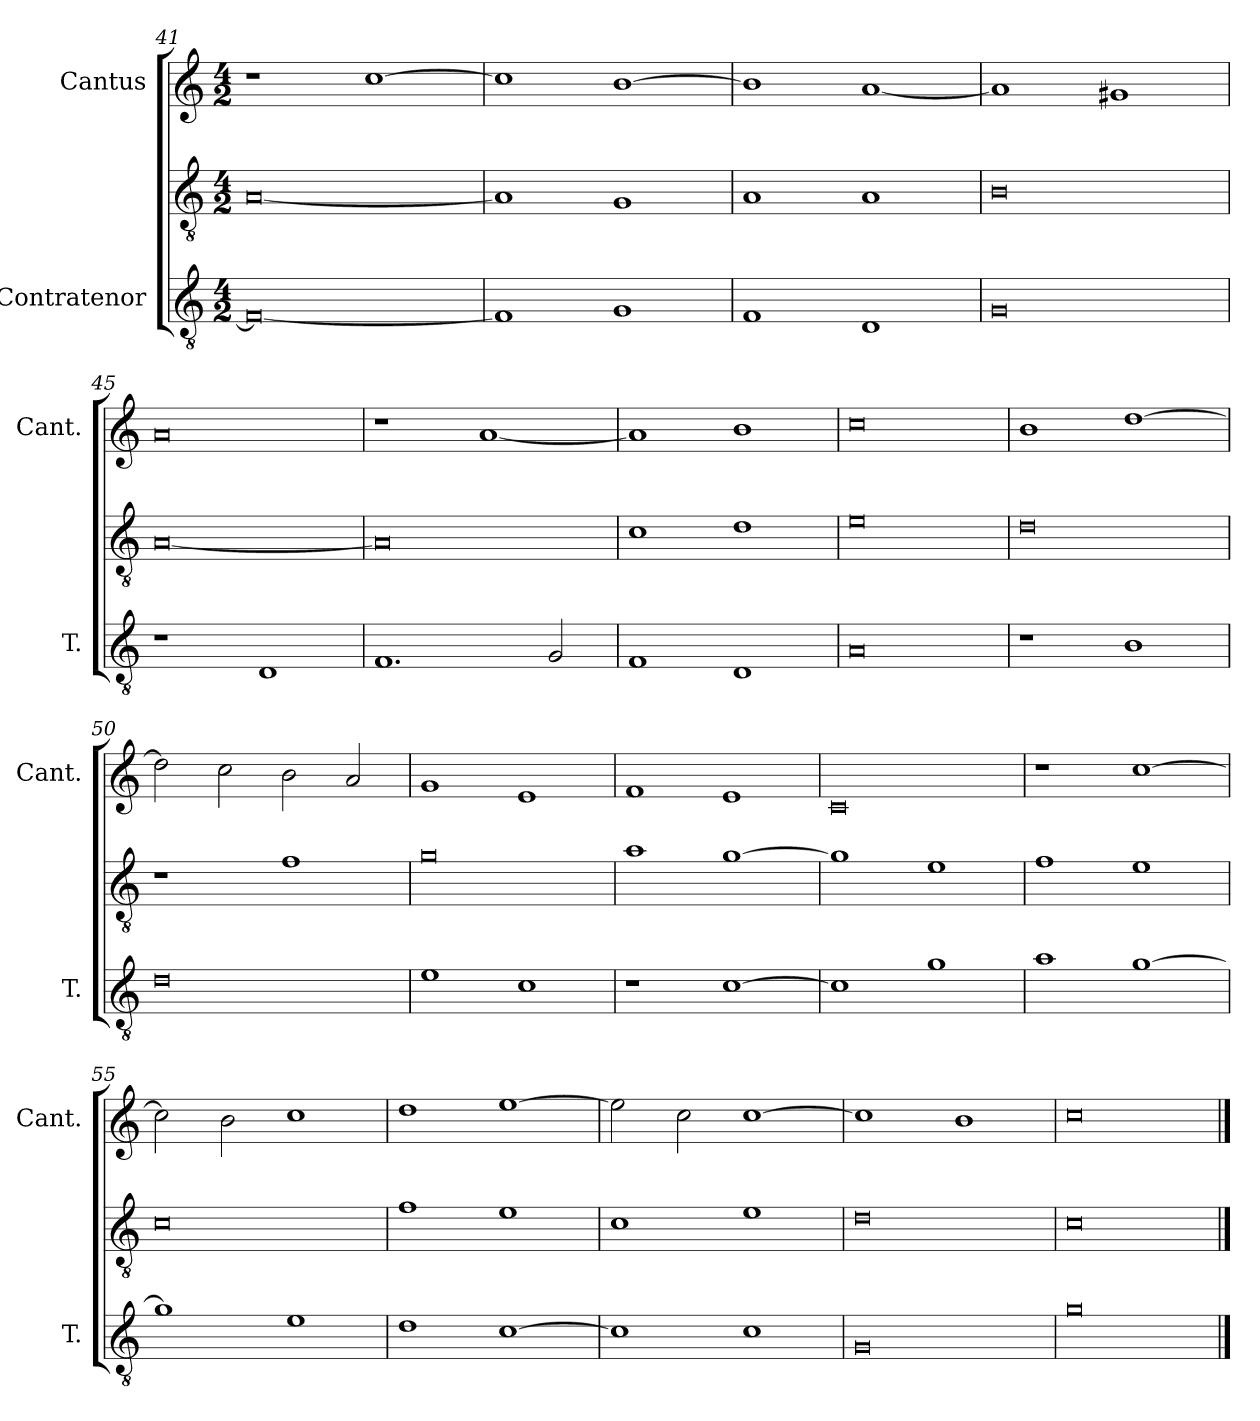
**kern	**kern	**kern
*part3	*part2	*part1
*staff3	*staff2	*staff1
*I"Contratenor	*	*I"Cantus
*I'T.	*	*I'Cant.
*clefGv2	*clefGv2	*clefG2
*ITrd7c12	*ITrd7c12	*
*k[]	*k[]	*k[]
*C:	*C:	*C:
*M4/2	*M4/2	*M4/2
=41	=41	=41
0FF/_	[0AA/	1r
.	.	[1cc\
=42	=42	=42
1FF/]	1AA/]	1cc\]
1GG/	1GG/	[1b\
=43	=43	=43
1FF/	1AA/	1b\]
1DD/	1AA/	[1a/
=44	=44	=44
0GG/	0BB\	1a/]
.	.	1g#X/
=45	=45	=45
1r	[0AA/	0a/
1DD/	.	.
=46	=46	=46
1.FF/	0AA/]	1r
.	.	[1a/
2GG/	.	.
=47	=47	=47
1FF/	1C\	1a/]
1DD/	1D\	1b\
=48	=48	=48
0AA/	0E\	0cc\
=49	=49	=49
1r	0D\	1b\
1BB\	.	[1dd\
=50	=50	=50
0D\	1r	2dd\]
.	.	2cc\
.	1F\	2b\
.	.	2a/
=51	=51	=51
1E\	0G\	1g/
1C\	.	1e/
=52	=52	=52
1r	1A\	1f/
[1C\	[1G\	1e/
=53	=53	=53
1C\]	1G\]	0c/
1G\	1E\	.
=54	=54	=54
1A\	1F\	1r
[1G\	1E\	[1cc\
=55	=55	=55
1G\]	0C\	2cc\]
.	.	2b\
1E\	.	1cc\
=56	=56	=56
1D\	1F\	1dd\
[1C\	1E\	[1ee\
=57	=57	=57
1C\]	1C\	2ee\]
.	.	2cc\
1C\	1E\	[1cc\
=58	=58	=58
0GG/	0D\	1cc\]
.	.	1b\
=59	=59	=59
0G\	0C\	0cc\
==	==	==
*-	*-	*-
